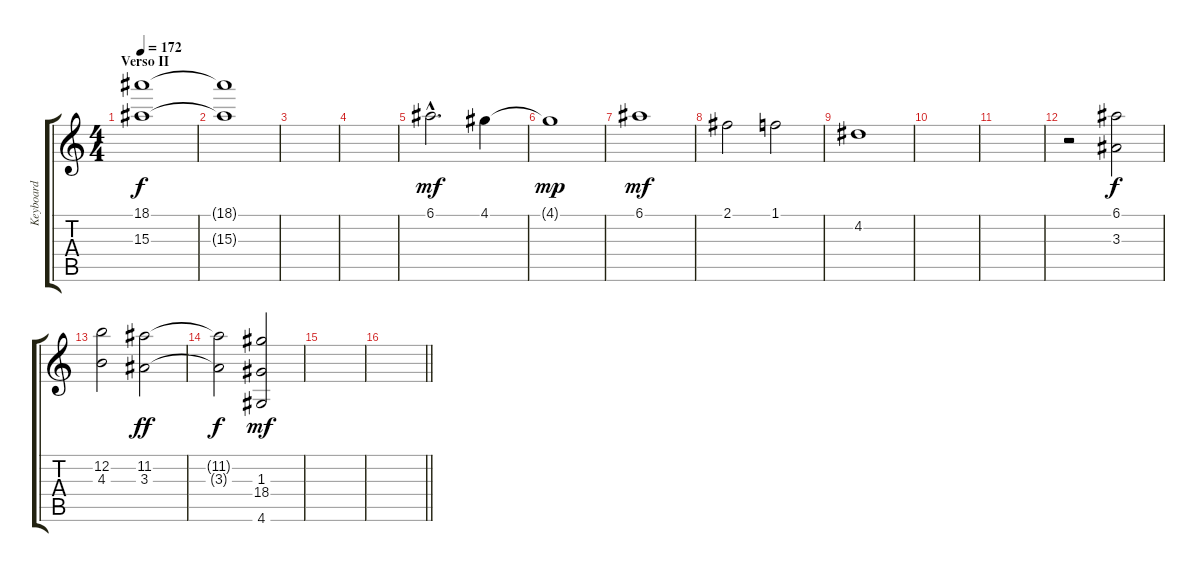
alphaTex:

\track ("Keyboard" "Keyboard") {instrument synthstrings1}
\staff {score tabs}
\tuning (E5 B4 G4 D4 A3 E3) {hide}
\ts (4 4)
\section ("" "Verso II")
\tempo 172
\clef g2
\ks c
(18.1 15.3).1{dy f volume 0} |
(18.1{t} 15.3{t}).1 |
|
|
6.1{hac}.2{d dy mf volume 7 instrument vibraphone} 4.1.4 |
4.1{t}.1{dy mp} |
6.1.1{dy mf} |
2.1.2 1.1.2 |
4.2.1 |
|
|
r.2 (6.1 3.3).2{dy f volume 11 instrument stringensemble2} |
(12.2 4.3).2 (11.2 3.3).2{dy ff} |
(11.2{t} 3.3{t}).2{dy f} (1.3 18.4 4.6).2{dy mf} |
|
\barLineRight lightlight
